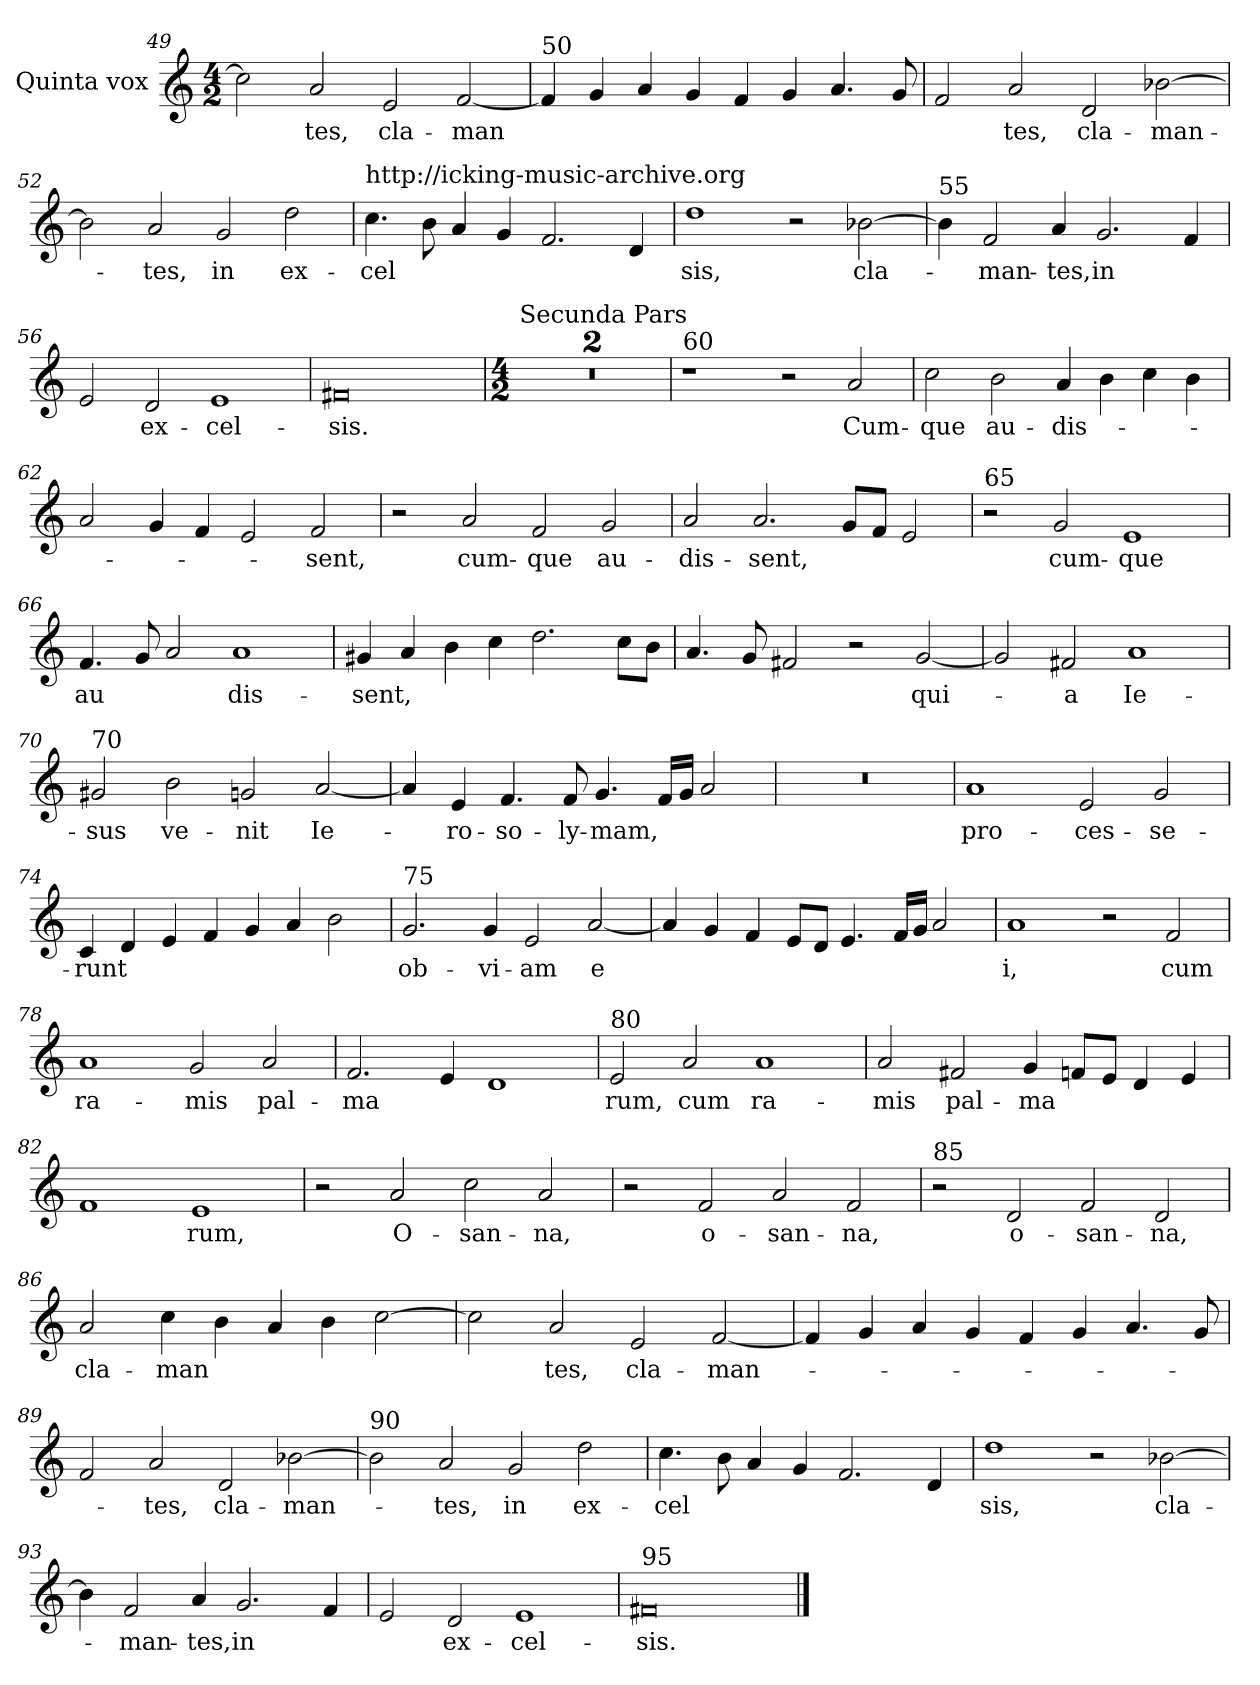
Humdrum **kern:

**kern	**text
*part1	*part1
*staff1	*staff1
*I"Quinta vox	*
*I'V	*
!!LO:LB:g=z
*clefG2	*
*k[]	*
*M4/2	*
=49	=49
!	!LO:LY:b
2cc\]	-
!	!LO:LY:b
2a/	tes,
!	!LO:LY:b
2e/	cla-
!	!LO:LY:b
[2f/	man-
=50	=50
!LO:TX:a:t=50	!
4f/]	.
4g/	.
4a/	.
4g/	.
4f/	.
4g/	.
4.a/	.
!	!LO:LY:b
8g/	-
=51	=51
2f/	.
!	!LO:LY:b
2a/	tes,
!	!LO:LY:b
2d/	cla-
!	!LO:LY:b
[2b-X\	man-
=52	=52
2b-\]	.
!	!LO:LY:b
2a/	tes,
!	!LO:LY:b
2g/	in
!	!LO:LY:b
2dd\	ex-
!!LO:LB:g=z
=53	=53
!LO:TX:a:t=http&colon;//icking-music-archive.org	!
!	!LO:LY:b
4.cc\	cel
!	!LO:LY:b
8b\	-
4a/	.
4g/	.
2.f/	.
!	!LO:LY:b
4d/	-
=54	=54
!	!LO:LY:b
1dd	sis,
2r	.
!	!LO:LY:b
[2b-X\	cla-
=55	=55
!LO:TX:a:t=55	!
4b-\]	.
!	!LO:LY:b
2f/	man-
!	!LO:LY:b
4a/	tes,
!	!LO:LY:b
2.g/	in
4f/	.
=56	=56
2e/	.
!	!LO:LY:b
2d/	ex-
!	!LO:LY:b
1e	cel-
=57	=57
!	!LO:LY:b
0f#X	sis.
!!LO:PB:g=z
=58	=58
*M4/2	*
!LO:TX:a:t=Secunda Pars	!
0r	.
=59	=59
0r	.
=60	=60
!LO:TX:a:t=60	!
1r	.
2r	.
!	!LO:LY:b
2a/	Cum-
=61	=61
!	!LO:LY:b
2cc\	que
!	!LO:LY:b
2b\	au-
!	!LO:LY:b
4a/	dis-
4b\	.
4cc\	.
4b\	.
=62	=62
2a/	.
4g/	.
4f/	.
2e/	.
!	!LO:LY:b
2f/	sent,
!!LO:LB:g=z
=63	=63
2r	.
!	!LO:LY:b
2a/	cum-
!	!LO:LY:b
2f/	que
!	!LO:LY:b
2g/	au-
!!LO:LB:g=z
=64	=64
!	!LO:LY:b
2a/	dis-
!	!LO:LY:b
2.a/	sent,
8g/L	.
8f/J	.
2e/	.
=65	=65
!LO:TX:a:t=65	!
2r	.
!	!LO:LY:b
2g/	cum-
!	!LO:LY:b
1e	que
=66	=66
!	!LO:LY:b
4.f/	au
!	!LO:LY:b
8g/	-
2a/	.
!	!LO:LY:b
1a	dis-
=67	=67
!	!LO:LY:b
4g#X/	sent,
4a/	.
4b\	.
4cc\	.
2.dd\	.
8cc\L	.
8b\J	.
!!LO:LB:g=z
=68	=68
4.a/	.
8g/	.
2f#X/	.
2r	.
!	!LO:LY:b
[2g/	qui-
=69	=69
2g/]	.
!	!LO:LY:b
2f#X/	a
!	!LO:LY:b
1a	Ie-
=70	=70
!LO:TX:a:t=70	!
!	!LO:LY:b
2g#X/	sus
!	!LO:LY:b
2b\	ve-
!	!LO:LY:b
2gn/	nit
!	!LO:LY:b
[2a/	Ie-
=71	=71
4a/]	.
!	!LO:LY:b
4e/	ro-
!	!LO:LY:b
4.f/	so-
!	!LO:LY:b
8f/	ly-
!	!LO:LY:b
4.g/	mam,
16f/LL	.
16g/JJ	.
2a/	.
=72	=72
0r	.
!!LO:LB:g=z
=73	=73
!	!LO:LY:b
1a	pro-
!	!LO:LY:b
2e/	ces-
!	!LO:LY:b
2g/	se-
=74	=74
!	!LO:LY:b
4c/	runt
4d/	.
4e/	.
4f/	.
4g/	.
4a/	.
2b\	.
=75	=75
!LO:TX:a:t=75	!
!	!LO:LY:b
2.g/	ob-
!	!LO:LY:b
4g/	vi-
!	!LO:LY:b
2e/	am
!	!LO:LY:b
[2a/	e-
=76	=76
4a/]	.
!	!LO:LY:b
4g/	-
4f/	.
!	!LO:LY:b
8e/L	-
8d/J	.
4.e/	.
16f/LL	.
16g/JJ	.
2a/	.
!!LO:LB:g=z
=77	=77
!	!LO:LY:b
1a	i,
2r	.
!	!LO:LY:b
2f/	cum
=78	=78
!	!LO:LY:b
1a	ra-
!	!LO:LY:b
2g/	mis
!	!LO:LY:b
2a/	pal-
=79	=79
!	!LO:LY:b
2.f/	ma-
4e/	.
!	!LO:LY:b
1d	--
=80	=80
!LO:TX:a:t=80	!
!	!LO:LY:b
2e/	rum,
!	!LO:LY:b
2a/	cum
!	!LO:LY:b
1a	ra-
=81	=81
!	!LO:LY:b
2a/	mis
!	!LO:LY:b
2f#X/	pal-
!	!LO:LY:b
4g/	ma
8fn/L	.
8e/J	.
4d/	.
!	!LO:LY:b
4e/	-
!!LO:LB:g=z
=82	=82
!	!LO:LY:b
1f	-
!	!LO:LY:b
1e	rum,
=83	=83
2r	.
!	!LO:LY:b
2a/	O-
!	!LO:LY:b
2cc\	san-
!	!LO:LY:b
2a/	na,
=84	=84
2r	.
!	!LO:LY:b
2f/	o-
!	!LO:LY:b
2a/	san-
!	!LO:LY:b
2f/	na,
=85	=85
!LO:TX:a:t=85	!
2r	.
!	!LO:LY:b
2d/	o-
!	!LO:LY:b
2f/	san-
!	!LO:LY:b
2d/	na,
=86	=86
!	!LO:LY:b
2a/	cla-
!	!LO:LY:b
4cc\	man
4b\	.
4a/	.
!	!LO:LY:b
4b\	-
[2cc\	.
!!LO:LB:g=z
=87	=87
!	!LO:LY:b
2cc\]	-
!	!LO:LY:b
2a/	tes,
!	!LO:LY:b
2e/	cla-
!	!LO:LY:b
[2f/	man-
=88	=88
4f/]	.
4g/	.
4a/	.
4g/	.
4f/	.
4g/	.
4.a/	.
8g/	.
=89	=89
2f/	.
!	!LO:LY:b
2a/	tes,
!	!LO:LY:b
2d/	cla-
!	!LO:LY:b
[2b-X\	man-
=90	=90
!LO:TX:a:t=90	!
2b-\]	.
!	!LO:LY:b
2a/	tes,
!	!LO:LY:b
2g/	in
!	!LO:LY:b
2dd\	ex-
!!LO:LB:g=z
=91	=91
!	!LO:LY:b
4.cc\	cel
8b\	.
4a/	.
4g/	.
2.f/	.
4d/	.
=92	=92
!	!LO:LY:b
1dd	sis,
2r	.
!	!LO:LY:b
[2b-X\	cla-
=93	=93
4b-\]	.
!	!LO:LY:b
2f/	man-
!	!LO:LY:b
4a/	tes,
!	!LO:LY:b
2.g/	in
4f/	.
=94	=94
2e/	.
!	!LO:LY:b
2d/	ex-
!	!LO:LY:b
1e	cel-
=95	=95
!LO:TX:a:t=95	!
!	!LO:LY:b
0f#X	sis.
==	==
*-	*-
